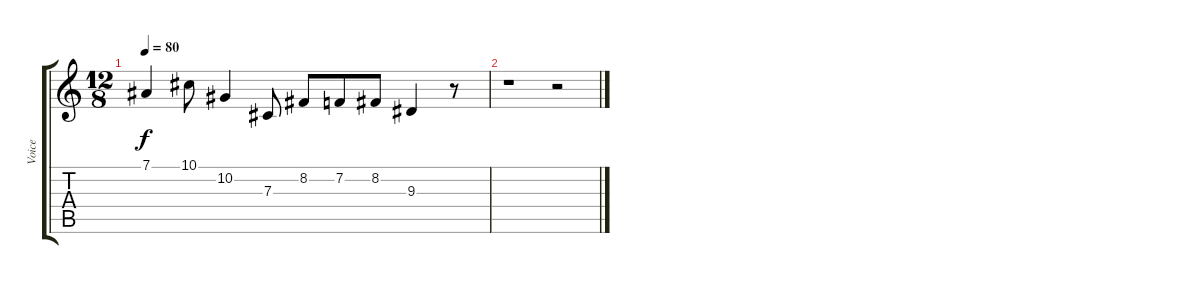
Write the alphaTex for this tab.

\track ("Voice" "Voice") {instrument trumpet}
\staff {score tabs}
\tuning (Eb4 Bb3 Gb3 Db3 Ab2 Eb2) {hide}
\ts (12 8)
\tempo 80
\clef g2
\ks c
7.1.4{dy f} 10.1.8 10.2.4 7.3.8 8.2.8 7.2.8 8.2.8 9.3.4 r.8 |
r.1 r.2
